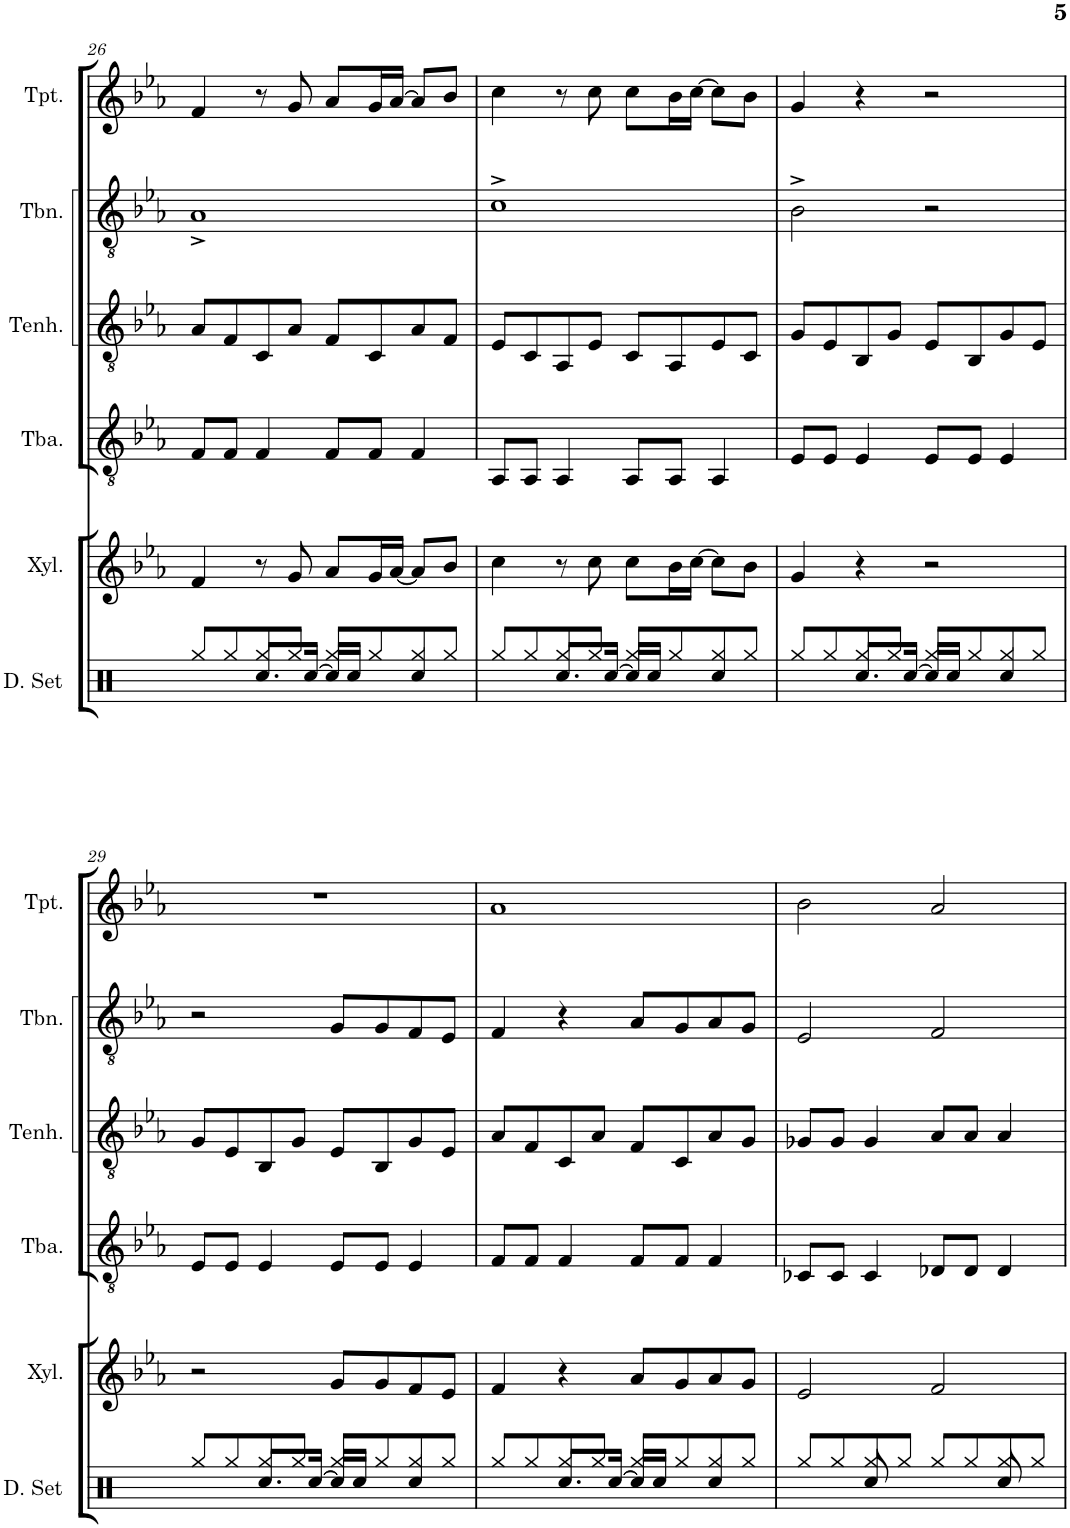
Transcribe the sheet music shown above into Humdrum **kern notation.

**kern	**kern	**kern	**kern	**kern	**kern
*part6	*part5	*part4	*part3	*part2	*part1
*staff6	*staff5	*staff4	*staff3	*staff2	*staff1
*I"Drumset	*I"Xylophone	*I"Tuba	*I"Tenorhorn	*I"Trombone	*I"Trumpet
*I'D. Set	*I'Xyl.	*I'Tba.	*I'Tenh.	*I'Tbn.	*I'Tpt.
!!LO:PB:g=z
*clefX	*clefG2	*clefGv2	*clefGv2	*clefGv2	*clefG2
*	*Trd-7c-12	*	*	*	*Trd1c2
*k[]	*k[b-e-a-]	*k[b-e-a-]	*k[b-e-a-]	*k[b-e-a-]	*k[b-e-a-]
*M4/4	*M4/4	*M4/4	*M4/4	*M4/4	*M4/4
=26	=26	=26	=26	=26	=26
*^	*	*	*	*	*
8Rgg/L	4ryy	4f/	8F/L	8A-/L	1A-^	4f/
8Rgg/	.	.	8F/J	8F/	.	.
8Rgg/	8.Rcc/L	8r	4F/	8C/	.	8r
8Rgg/J	.	8g/	.	8A-/J	.	8g/
.	[16Rcc/Jk	.	.	.	.	.
8Rgg/L	16Rcc/LL]	8a-/L	8F/L	8F/L	.	8a-/L
.	16Rcc/JJ	.	.	.	.	.
8Rgg/	8ryy	16g/L	8F/J	8C/	.	16g/L
.	.	[<16a-/JJ	.	.	.	[>16a-/JJ
8Rgg/	4Rcc/	8a-/L]	4F/	8A-/	.	8a-/L]
8Rgg/J	.	8b-/J	.	8F/J	.	8b-/J
=27	=27	=27	=27	=27	=27	=27
8Rgg/L	4ryy	4cc\	8AA-/L	8E-/L	1c^	4cc\
8Rgg/	.	.	8AA-/J	8C/	.	.
8Rgg/	8.Rcc/L	8r	4AA-/	8AA-/	.	8r
8Rgg/J	.	8cc\	.	8E-/J	.	8cc\
.	[16Rcc/Jk	.	.	.	.	.
8Rgg/L	16Rcc/LL]	8cc\L	8AA-/L	8C/L	.	8cc\L
.	16Rcc/JJ	.	.	.	.	.
8Rgg/	8ryy	16b-\L	8AA-/J	8AA-/	.	16b-\L
.	.	[>16cc\JJ	.	.	.	[>16cc\JJ
8Rgg/	4Rcc/	8cc\L]	4AA-/	8E-/	.	8cc\L]
8Rgg/J	.	8b-\J	.	8C/J	.	8b-\J
=28	=28	=28	=28	=28	=28	=28
8Rgg/L	4ryy	4g/	8E-/L	8G/L	2B-^\	4g/
8Rgg/	.	.	8E-/J	8E-/	.	.
8Rgg/	8.Rcc/L	4r	4E-/	8BB-/	.	4r
8Rgg/J	.	.	.	8G/J	.	.
.	[16Rcc/Jk	.	.	.	.	.
8Rgg/L	16Rcc/LL]	2r	8E-/L	8E-/L	2r	2r
.	16Rcc/JJ	.	.	.	.	.
8Rgg/	8ryy	.	8E-/J	8BB-/	.	.
8Rgg/	4Rcc/	.	4E-/	8G/	.	.
8Rgg/J	.	.	.	8E-/J	.	.
!!LO:LB:g=z
=29	=29	=29	=29	=29	=29	=29
8Rgg/L	4ryy	2r	8E-/L	8G/L	2r	1r
8Rgg/	.	.	8E-/J	8E-/	.	.
8Rgg/	8.Rcc/L	.	4E-/	8BB-/	.	.
8Rgg/J	.	.	.	8G/J	.	.
.	[16Rcc/Jk	.	.	.	.	.
8Rgg/L	16Rcc/LL]	8g/L	8E-/L	8E-/L	8G/L	.
.	16Rcc/JJ	.	.	.	.	.
8Rgg/	8ryy	8g/	8E-/J	8BB-/	8G/	.
8Rgg/	4Rcc/	8f/	4E-/	8G/	8F/	.
8Rgg/J	.	8e-/J	.	8E-/J	8E-/J	.
=30	=30	=30	=30	=30	=30	=30
8Rgg/L	4ryy	4f/	8F/L	8A-/L	4F/	1a-
8Rgg/	.	.	8F/J	8F/	.	.
8Rgg/	8.Rcc/L	4r	4F/	8C/	4r	.
8Rgg/J	.	.	.	8A-/J	.	.
.	[16Rcc/Jk	.	.	.	.	.
8Rgg/L	16Rcc/LL]	8a-/L	8F/L	8F/L	8A-/L	.
.	16Rcc/JJ	.	.	.	.	.
8Rgg/	8ryy	8g/	8F/J	8C/	8G/	.
8Rgg/	4Rcc/	8a-/	4F/	8A-/	8A-/	.
8Rgg/J	.	8g/J	.	8G/J	8G/J	.
=31	=31	=31	=31	=31	=31	=31
8Rgg/L	4ryy	2e-/	8C-X/L	8G-X/L	2E-/	2b-\
8Rgg/	.	.	8C-/J	8G-/J	.	.
8Rgg/	8Rcc/	.	4C-/	4G-/	.	.
8Rgg/J	4.ryy	.	.	.	.	.
8Rgg/L	.	2f/	8D-X/L	8A-/L	2F/	2a-/
8Rgg/	.	.	8D-/J	8A-/J	.	.
8Rgg/	8Rcc/	.	4D-/	4A-/	.	.
8Rgg/J	8ryy	.	.	.	.	.
*v	*v	*	*	*	*	*
=	=	=	=	=	=
*-	*-	*-	*-	*-	*-
